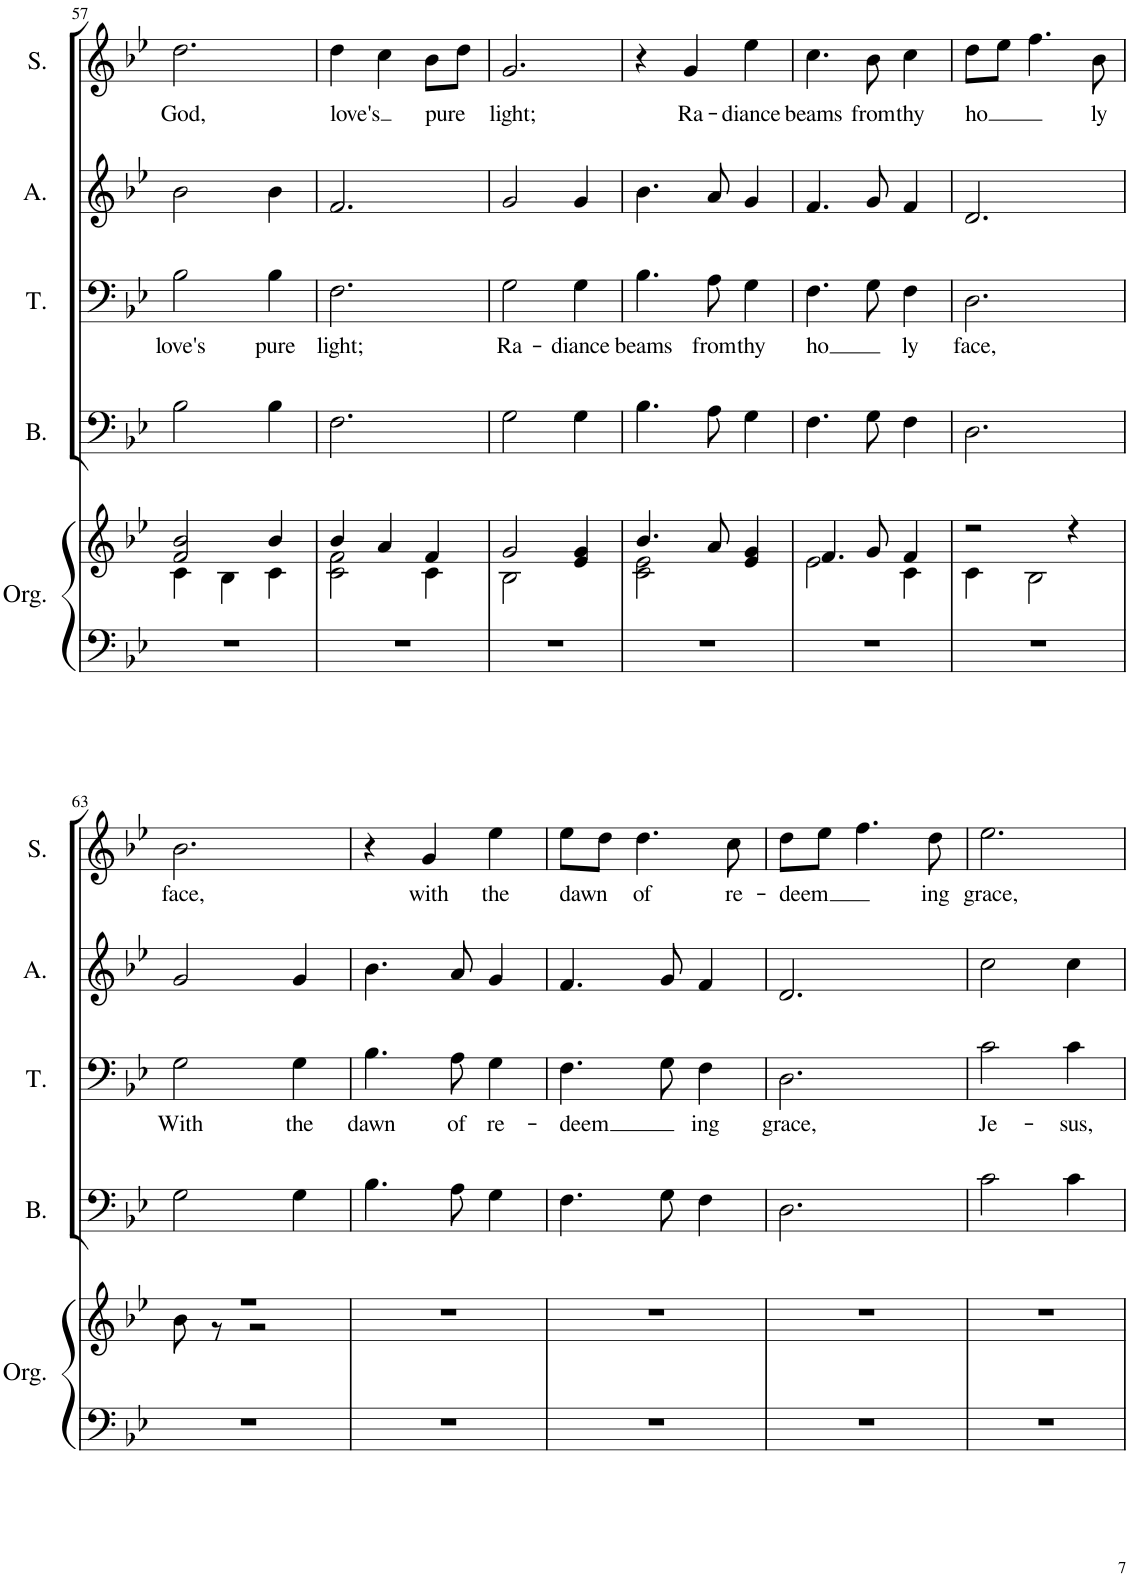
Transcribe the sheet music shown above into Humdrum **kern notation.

**kern	**kern	**kern	**kern	**text	**kern	**kern	**text
*part5	*part5	*part4	*part3	*part3	*part2	*part1	*part1
*staff6	*staff5	*staff4	*staff3	*staff3	*staff2	*staff1	*staff1
*I"Organ	*	*I"Bass	*I"Tenor	*	*I"Alto	*I"Soprano	*
*I'Org.	*	*I'B.	*I'T.	*	*I'A.	*I'S.	*
!!LO:PB:g=z
*clefF4	*clefG2	*clefF4	*clefF4	*	*clefG2	*clefG2	*
*k[b-e-]	*k[b-e-]	*k[b-e-]	*k[b-e-]	*	*k[b-e-]	*k[b-e-]	*
*M3/4	*M3/4	*M3/4	*M3/4	*	*M3/4	*M3/4	*
=57	=57	=57	=57	=57	=57	=57	=57
*	*^	*	*	*	*	*	*
!	!	!	!	!	!LO:LY:b	!	!	!LO:LY:b
2.r	2f/ 2b-/	4c\	2B-\	2B-\	love's	2b-\	2.dd\	God,
.	.	4B-\	.	.	.	.	.	.
!	!	!	!	!	!LO:LY:b	!	!	!
.	4b-/	4c\	4B-\	4B-\	pure	4b-\	.	.
=58	=58	=58	=58	=58	=58	=58	=58	=58
!	!	!	!	!	!LO:LY:b	!	!	!LO:LY:b
2.r	4b-/	2c\ 2f\	2.F\	2.F\	light;	2.f/	4dd\	love's
.	4a/	.	.	.	.	.	4cc\	.
!	!	!	!	!	!	!	!	!LO:LY:b
.	4f/	4c\	.	.	.	.	8b-\L	pure
.	.	.	.	.	.	.	8dd\J	.
=59	=59	=59	=59	=59	=59	=59	=59	=59
!	!	!	!	!	!LO:LY:b	!	!	!LO:LY:b
2.r	2g/	2B-\	2G\	2G\	Ra-	2g/	2.g/	light;
!	!	!	!	!	!LO:LY:b	!	!	!
.	4e-/ 4g/	4ryy	4G\	4G\	-diance	4g/	.	.
=60	=60	=60	=60	=60	=60	=60	=60	=60
!	!	!	!	!	!LO:LY:b	!	!	!
2.r	4.b-/	2c\ 2e-\	4.B-\	4.B-\	beams	4.b-\	4r	.
!	!	!	!	!	!	!	!	!LO:LY:b
.	.	.	.	.	.	.	4g/	Ra-
!	!	!	!	!	!LO:LY:b	!	!	!
.	8a/	.	8A\	8A\	from	8a/	.	.
!	!	!	!	!	!LO:LY:b	!	!	!LO:LY:b
.	4e-/ 4g/	4ryy	4G\	4G\	thy	4g/	4ee-\	-diance
=61	=61	=61	=61	=61	=61	=61	=61	=61
!	!	!	!	!	!LO:LY:b	!	!	!LO:LY:b
2.r	4.f/	2e-\	4.F\	4.F\	ho	4.f/	4.cc\	beams
!	!	!	!	!	!	!	!	!LO:LY:b
.	8g/	.	8G\	8G\	.	8g/	8b-\	from
!	!	!	!	!	!LO:LY:b	!	!	!LO:LY:b
.	4f/	4c\	4F\	4F\	ly	4f/	4cc\	thy
=62	=62	=62	=62	=62	=62	=62	=62	=62
!	!	!	!	!	!LO:LY:b	!	!	!LO:LY:b
2.r	2r	4c\	2.D\	2.D\	face,	2.d/	8dd\L	ho
.	.	.	.	.	.	.	8ee-\J	.
.	.	2B-\	.	.	.	.	4.ff\	.
.	4r	.	.	.	.	.	.	.
!	!	!	!	!	!	!	!	!LO:LY:b
.	.	.	.	.	.	.	8b-\	ly
!!LO:LB:g=z
=63	=63	=63	=63	=63	=63	=63	=63	=63
!	!	!	!	!	!LO:LY:b	!	!	!LO:LY:b
2.r	2.r	8b-\	2G\	2G\	With	2g/	2.b-\	face,
.	.	8r	.	.	.	.	.	.
.	.	2r	.	.	.	.	.	.
!	!	!	!	!	!LO:LY:b	!	!	!
.	.	.	4G\	4G\	the	4g/	.	.
*	*v	*v	*	*	*	*	*	*
=64	=64	=64	=64	=64	=64	=64	=64
!	!	!	!	!LO:LY:b	!	!	!
2.r	2.r	4.B-\	4.B-\	dawn	4.b-\	4r	.
!	!	!	!	!	!	!	!LO:LY:b
.	.	.	.	.	.	4g/	with
!	!	!	!	!LO:LY:b	!	!	!
.	.	8A\	8A\	of	8a/	.	.
!	!	!	!	!LO:LY:b	!	!	!LO:LY:b
.	.	4G\	4G\	re-	4g/	4ee-\	the
=65	=65	=65	=65	=65	=65	=65	=65
!	!	!	!	!LO:LY:b	!	!	!LO:LY:b
2.r	2.r	4.F\	4.F\	-deem	4.f/	8ee-\L	dawn
.	.	.	.	.	.	8dd\J	.
!	!	!	!	!	!	!	!LO:LY:b
.	.	.	.	.	.	4.dd\	of
.	.	8G\	8G\	.	8g/	.	.
!	!	!	!	!LO:LY:b	!	!	!
.	.	4F\	4F\	ing	4f/	.	.
!	!	!	!	!	!	!	!LO:LY:b
.	.	.	.	.	.	8cc\	re-
=66	=66	=66	=66	=66	=66	=66	=66
!	!	!	!	!LO:LY:b	!	!	!LO:LY:b
2.r	2.r	2.D\	2.D\	grace,	2.d/	8dd\L	-deem
.	.	.	.	.	.	8ee-\J	.
.	.	.	.	.	.	4.ff\	.
!	!	!	!	!	!	!	!LO:LY:b
.	.	.	.	.	.	8dd\	ing
=67	=67	=67	=67	=67	=67	=67	=67
!	!	!	!	!LO:LY:b	!	!	!LO:LY:b
2.r	2.r	2c\	2c\	Je-	2cc\	2.ee-\	grace,
!	!	!	!	!LO:LY:b	!	!	!
.	.	4c\	4c\	-sus,	4cc\	.	.
=	=	=	=	=	=	=	=
*-	*-	*-	*-	*-	*-	*-	*-
